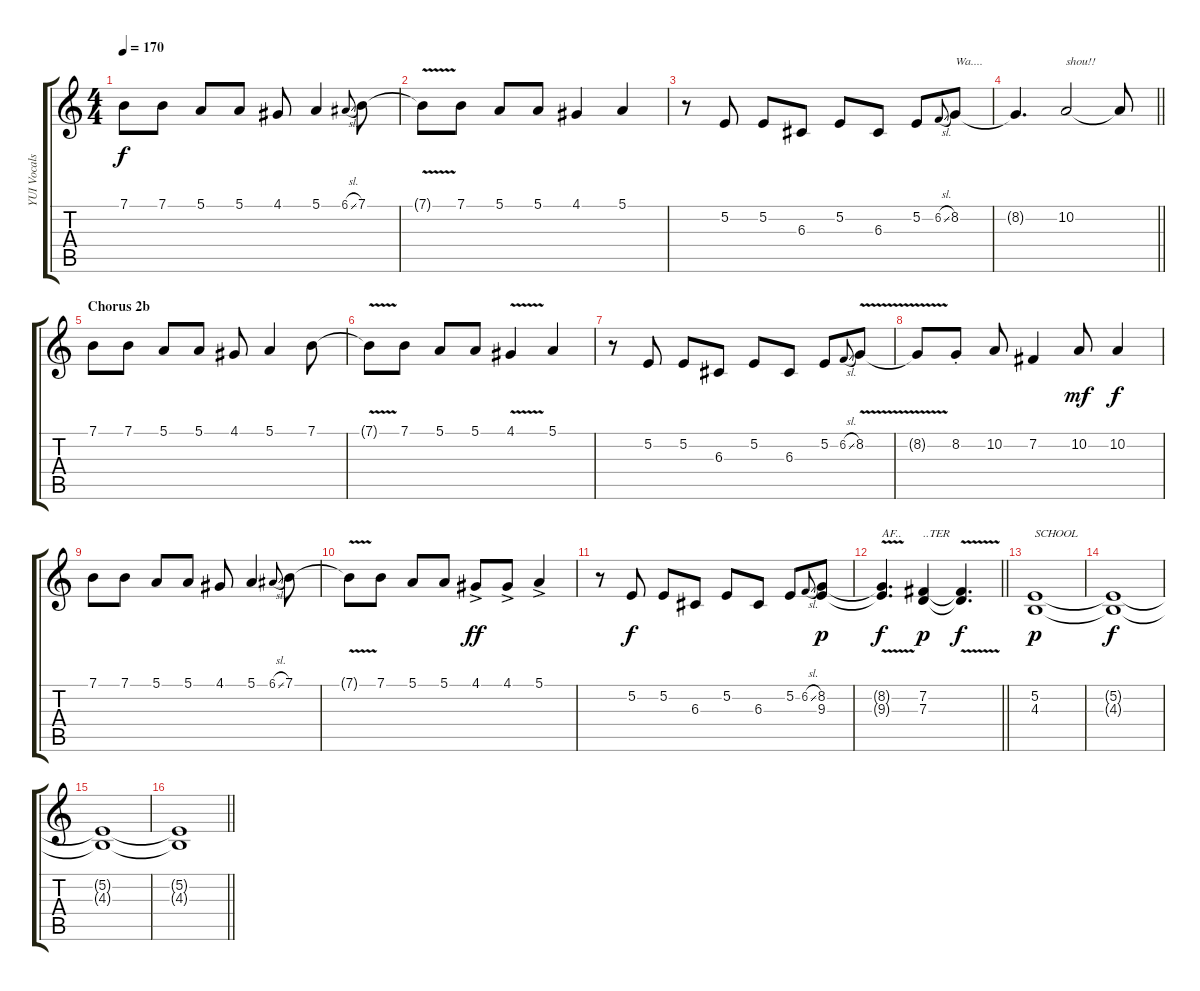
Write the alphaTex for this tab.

\track ("YUI Vocals" "YUI Vocals") {instrument flute}
\staff {score tabs}
\tuning (E4 B3 G3 D3 A2 E2) {hide}
\ts (4 4)
\tempo 170
\clef g2
\ks c
7.1.8{dy f} 7.1.8 5.1.8 5.1.8 4.1.8 5.1.4 6.1{sl}.8{gr onbeat} 7.1.8 |
7.1{v t}.8 7.1.8 5.1.8 5.1.8 4.1.4 5.1.4 |
r.8 5.2.8 5.2.8 6.3.8 5.2.8 6.3.8 5.2.8 6.2{sl}.8{gr onbeat} 8.2.8{txt "Wa...."} |
\barLineRight lightlight
8.2{t}.4{d} 10.2.2{txt "shou!!"} 10.2{t}.8 |
\section ("" "Chorus 2b")
7.1.8 7.1.8 5.1.8 5.1.8 4.1.8 5.1.4 7.1.8 |
7.1{v t}.8 7.1.8 5.1.8 5.1.8 4.1{v}.4 5.1.4 |
r.8 5.2.8 5.2.8 6.3.8 5.2.8 6.3.8 5.2.8 6.2{sl}.8{gr onbeat} 8.2{v}.8 |
8.2{t}.8 8.2{st}.8 10.2.8 7.2.4 10.2.8{dy mf} 10.2.4{dy f} |
7.1.8 7.1.8 5.1.8 5.1.8 4.1.8 5.1.4 6.1{sl}.8{gr onbeat} 7.1.8 |
7.1{v t}.8 7.1.8 5.1.8 5.1.8 4.1{ac}.8{dy ff} 4.1{ac}.8 5.1{ac}.4 |
r.8 5.2.8{dy f} 5.2.8 6.3.8 5.2.8 6.3.8 5.2.8 6.2{sl}.8{gr onbeat} (8.2 9.3).8{dy p} |
\barLineRight lightlight
(8.2{v t} 9.3{t}).4{d txt "AF.." dy f} (7.2 7.3).4{txt "..TER" dy p} (7.2{v t} 7.3{t}).4{d dy f} |
(5.2 4.3).1{txt "SCHOOL" dy p volume 2} |
(5.2{t} 4.3{t}).1{dy f} |
(5.2{t} 4.3{t}).1 |
\barLineRight lightlight
(5.2{t} 4.3{t}).1
